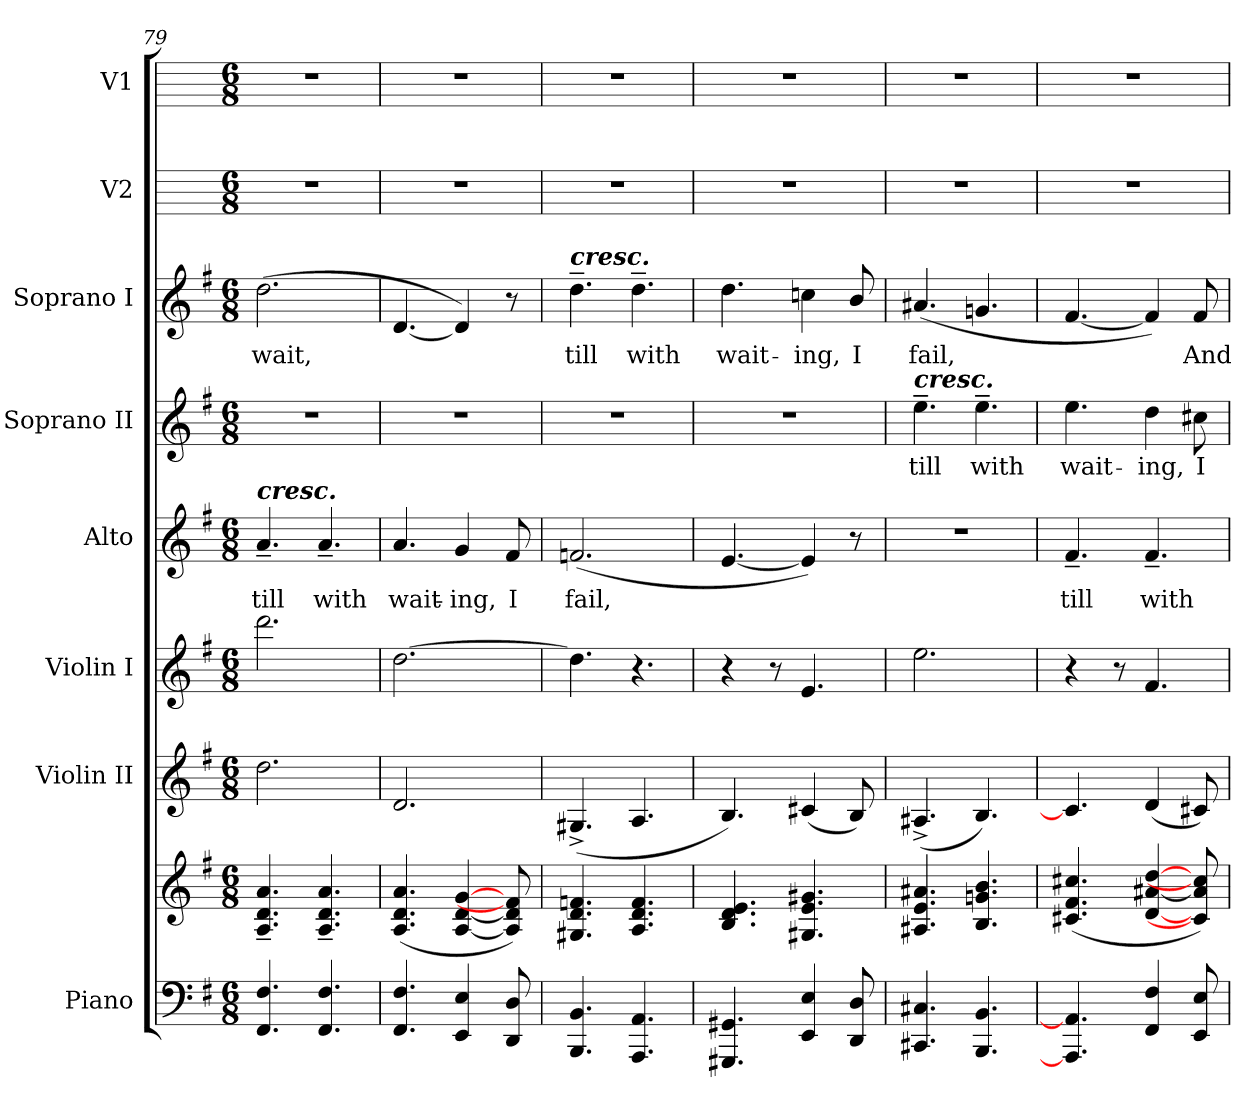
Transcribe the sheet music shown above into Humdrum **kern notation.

**kern	**kern	**kern	**kern	**kern	**text	**kern	**text	**kern	**text	**kern	**kern
*part8	*part8	*part7	*part6	*part5	*part5	*part4	*part4	*part3	*part3	*part2	*part1
*staff9	*staff8	*staff7	*staff6	*staff5	*staff5	*staff4	*staff4	*staff3	*staff3	*staff2	*staff1
*I"Piano	*	*I"Violin II	*I"Violin I	*I"Alto	*	*I"Soprano II	*	*I"Soprano I	*	*I"V2	*I"V1
*	*	*I'V II	*I'V I	*I'A	*	*I'S II	*	*I'S I	*	*I'V2	*I'V1
*clefF4	*clefG2	*clefG2	*clefG2	*clefG2	*	*clefG2	*	*clefG2	*	*	*
*k[f#]	*k[f#]	*k[f#]	*k[f#]	*k[f#]	*	*k[f#]	*	*k[f#]	*	*	*
*G:	*G:	*G:	*G:	*G:	*	*G:	*	*G:	*	*	*
*M6/8	*M6/8	*M6/8	*M6/8	*M6/8	*	*M6/8	*	*M6/8	*	*M6/8	*M6/8
=79	=79	=79	=79	=79	=79	=79	=79	=79	=79	=79	=79
!	!	!	!	!LO:TX:a:Bi:t=cresc.	!	!	!	!	!	!	!
!	!	!	!	!	!LO:LY:b	!LO:N:vis=1	!	!	!LO:LY:b	!	!
4.FF# 4.F#	4.A~ 4.d~ 4.a~	2.dd	2.ddd	4.a~	till	2.r	.	(<2.dd	wait,	2.r	2.r
!	!	!	!	!	!LO:LY:b	!	!	!	!	!	!
4.FF# 4.F#	4.A~ 4.d~ 4.a~	.	.	4.a~	with	.	.	.	.	.	.
=80	=80	=80	=80	=80	=80	=80	=80	=80	=80	=80	=80
!	!	!	!	!	!LO:LY:b	!LO:N:vis=1	!	!	!	!	!
4.FF# 4.F#	(<4.A 4.d 4.a	2.d	[2.dd	4.a	wait-	2.r	.	[4.d	.	2.r	2.r
!	!	!	!	!	!LO:LY:b	!	!	!	!	!	!
4EE 4E	[4A [4d [4g	.	.	4g	-ing,	.	.	4d])	.	.	.
!	!	!	!	!	!LO:LY:b	!	!	!	!	!	!
8DD 8D	8A] 8d] 8f#])	.	.	8f#	I	.	.	8r	.	.	.
=81	=81	=81	=81	=81	=81	=81	=81	=81	=81	=81	=81
!	!	!	!	!	!	!	!	!LO:TX:a:Bi:t=cresc.	!	!	!
!	!	!	!	!	!LO:LY:b	!LO:N:vis=1	!	!	!LO:LY:b	!	!
4.BBB 4.BB	4.G#X 4.d 4.fn	(<4.G#X^	4.dd]	(<2.fn	fail,	2.r	.	4.dd~	till	2.r	2.r
!	!	!	!	!	!	!	!	!	!LO:LY:b	!	!
4.AAA 4.AA	4.A 4.d 4.f	4.A	4.r	.	.	.	.	4.dd~	with	.	.
=82	=82	=82	=82	=82	=82	=82	=82	=82	=82	=82	=82
!	!	!	!	!	!	!LO:N:vis=1	!	!	!LO:LY:b	!	!
4.GGG#X 4.GG#X	4.B 4.d 4.e	4.B)	4r	[4.e	.	2.r	.	4.dd	wait-	2.r	2.r
.	.	.	8r	.	.	.	.	.	.	.	.
!	!	!	!	!	!	!	!	!	!LO:LY:b	!	!
4EE 4E	(<4.G#X 4.e 4.g#X	(<4c#X	4.e	4e])	.	.	.	4ccn	-ing,	.	.
!	!	!	!	!	!	!	!	!	!LO:LY:b	!	!
8DD 8D)	.	8B)	.	8r	.	.	.	8b/	I	.	.
=83	=83	=83	=83	=83	=83	=83	=83	=83	=83	=83	=83
!	!	!	!	!	!	!LO:TX:a:Bi:t=cresc.	!	!	!	!	!
!	!	!	!	!LO:N:vis=1	!	!	!LO:LY:b	!	!LO:LY:b	!	!
4.CC#X 4.C#X	4.A#X 4.e 4.a#X	(<4.A#X^	2.ee	2.r	.	4.ee~	till	(<4.a#X	fail,	2.r	2.r
!	!	!	!	!	!	!	!LO:LY:b	!	!	!	!
4.BBB 4.BB	(4.B 4.gn 4.b	4.B)	.	.	.	4.ee~	with	4.gn	.	.	.
=84	=84	=84	=84	=84	=84	=84	=84	=84	=84	=84	=84
!	!	!	!	!	!LO:LY:b	!	!LO:LY:b	!	!	!	!
4.AAA#] 4.AA#]	(<4.c#X 4.f# 4.cc#X	4.c#]	4r	4.f#~	till	4.ee	wait-	[4.f#	.	2.r	2.r
.	.	.	8r	.	.	.	.	.	.	.	.
!	!	!	!	!	!LO:LY:b	!	!LO:LY:b	!	!	!	!
4FF# 4F#	[4d [4a#X [4dd	(<4d	4.f#	4.f#~	with	4dd	-ing,	4f#])	.	.	.
!	!	!	!	!	!	!	!LO:LY:b	!	!LO:LY:b	!	!
8EE 8E	8c#] 8a#] 8cc#])	8c#)	.	.	.	8cc#X	I	8f#	And	.	.
=	=	=	=	=	=	=	=	=	=	=	=
*-	*-	*-	*-	*-	*-	*-	*-	*-	*-	*-	*-
